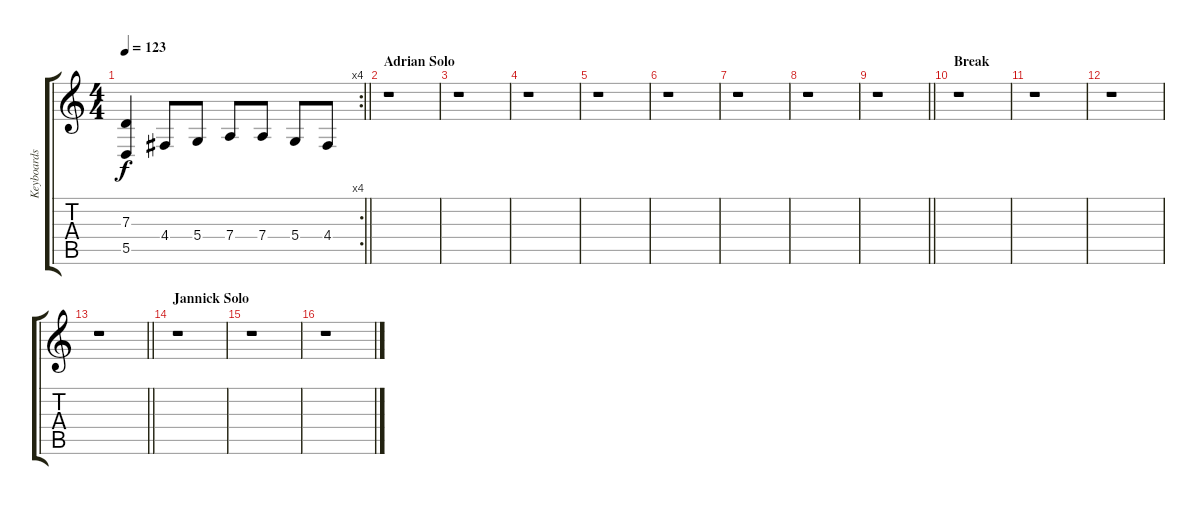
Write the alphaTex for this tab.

\track ("Keyboards" "Keyboards") {instrument synthstrings1}
\staff {score tabs}
\tuning (E4 B3 G3 D3 A2 E2) {hide}
\rc 4
\ts (4 4)
\tempo 123
\clef g2
\barLineRight lightlight
\ks c
(7.3{t} 5.5{t}).4{dy f} 4.4.8 5.4.8 7.4.8 7.4.8 5.4.8 4.4.8 |
\section ("" "Adrian Solo")
r.1 |
r.1 |
r.1 |
r.1 |
r.1 |
r.1 |
r.1 |
\barLineRight lightlight
r.1 |
\section ("" "Break")
r.1 |
r.1 |
r.1 |
\barLineRight lightlight
r.1 |
\section ("" "Jannick Solo")
r.1 |
r.1 |
r.1
